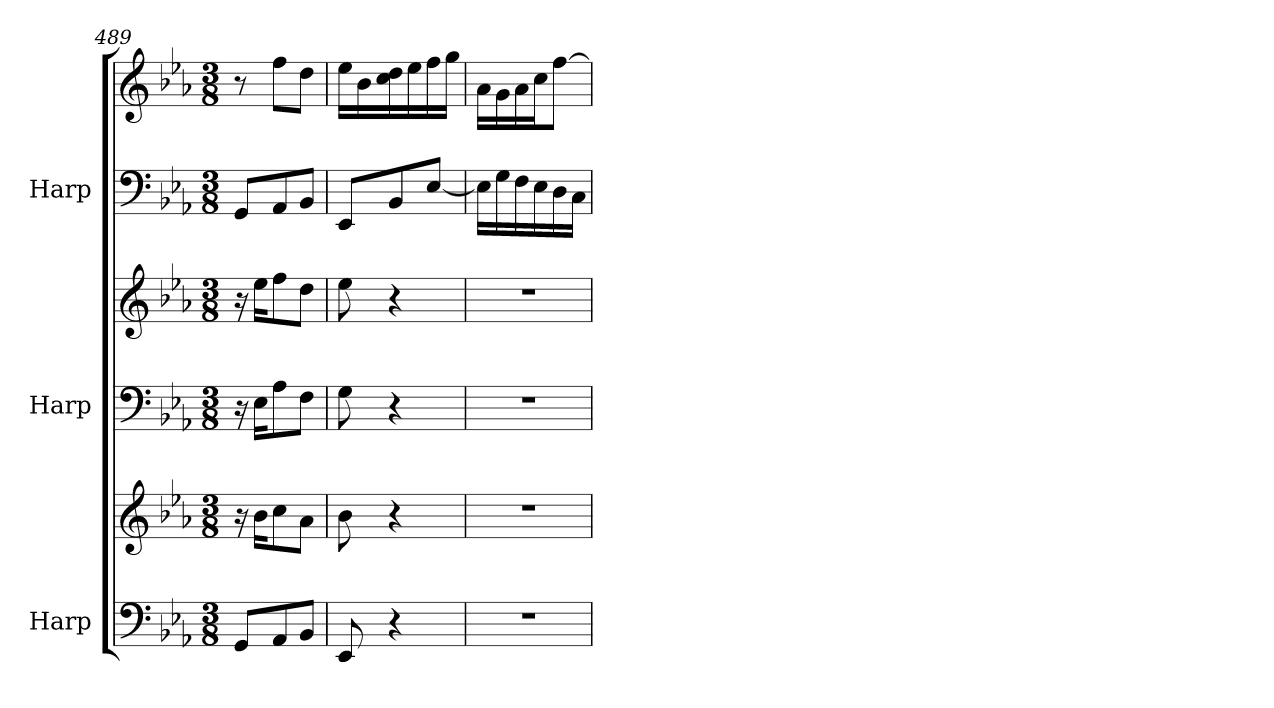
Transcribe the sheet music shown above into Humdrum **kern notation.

**kern	**kern	**kern	**kern	**kern	**kern
*part3	*part3	*part2	*part2	*part1	*part1
*staff6	*staff5	*staff4	*staff3	*staff2	*staff1
*I"Harp	*	*I"Harp	*	*I"Harp	*
*I'Hp	*	*I'Hp	*	*I'Hp	*
*clefF4	*clefG2	*clefF4	*clefG2	*clefF4	*clefG2
*k[b-e-a-]	*k[b-e-a-]	*k[b-e-a-]	*k[b-e-a-]	*k[b-e-a-]	*k[b-e-a-]
*M3/8	*M3/8	*M3/8	*M3/8	*M3/8	*M3/8
=489	=489	=489	=489	=489	=489
8GG/L	16r	16r	16r	8GG/L	8r
.	16b-\KL	16E-\KL	16ee-\KL	.	.
8AA-/	8cc\	8A-\	8ff\	8AA-/	8ff\L
8BB-/J	8a-\J	8F\J	8dd\J	8BB-/J	8dd\J
=490	=490	=490	=490	=490	=490
8EE-/	8b-\	8G\	8ee-\	8EE-/L	16ee-\LL
.	.	.	.	.	16b-\
4r	4r	4r	4r	8BB-/	16cc\ 16dd\
.	.	.	.	.	16ee-\
.	.	.	.	[8E-/J	16ff\
.	.	.	.	.	16gg\JJ
=491	=491	=491	=491	=491	=491
4.r	4.r	4.r	4.r	16E-\LL]	16a-\LL
.	.	.	.	16G\	16g\
.	.	.	.	16F\	16a-\
.	.	.	.	16E-\	16cc\J
.	.	.	.	16D\	[8ff\J
.	.	.	.	16C\JJ	.
=	=	=	=	=	=
*-	*-	*-	*-	*-	*-
